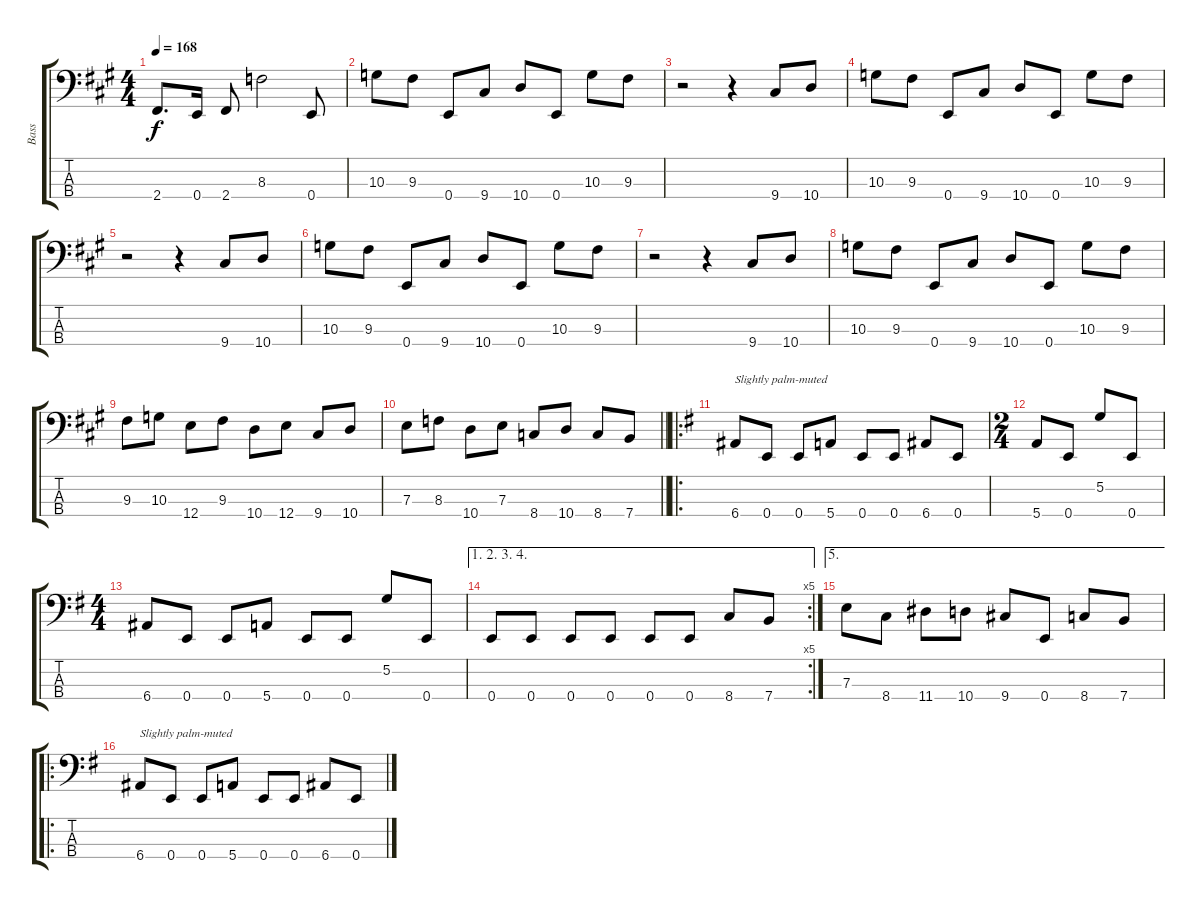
\track ("Bass" "Bass") {instrument electricbasspick}
\staff {score tabs}
\tuning (G2 D2 A1 E1) {hide}
\ts (4 4)
\tempo 168
\clef f4
\ks a
2.4.8{d dy f} 0.4.16 2.4.8 8.3.2 0.4.8 |
10.3.8 9.3.8 0.4.8 9.4.8 10.4.8 0.4.8 10.3.8 9.3.8 |
r.2 r.4 9.4.8 10.4.8 |
10.3.8 9.3.8 0.4.8 9.4.8 10.4.8 0.4.8 10.3.8 9.3.8 |
r.2 r.4 9.4.8 10.4.8 |
10.3.8 9.3.8 0.4.8 9.4.8 10.4.8 0.4.8 10.3.8 9.3.8 |
r.2 r.4 9.4.8 10.4.8 |
10.3.8 9.3.8 0.4.8 9.4.8 10.4.8 0.4.8 10.3.8 9.3.8 |
9.3.8 10.3.8 12.4.8 9.3.8 10.4.8 12.4.8 9.4.8 10.4.8 |
\barLineRight lightlight
7.3.8 8.3.8 10.4.8 7.3.8 8.4.8 10.4.8 8.4.8 7.4.8 |
\ro
\ks g
6.4.8{txt "Slightly palm-muted"} 0.4.8 0.4.8 5.4.8 0.4.8 0.4.8 6.4.8 0.4.8 |
\ts (2 4)
5.4.8 0.4.8 5.2.8 0.4.8 |
\ts (4 4)
6.4.8 0.4.8 0.4.8 5.4.8 0.4.8 0.4.8 5.2.8 0.4.8 |
\ae (1 2 3 4)
\rc 5
0.4.8 0.4.8 0.4.8 0.4.8 0.4.8 0.4.8 8.4.8 7.4.8 |
\ae 5
7.3.8 8.4.8 11.4.8 10.4.8 9.4.8 0.4.8 8.4.8 7.4.8 |
\ro
6.4.8{txt "Slightly palm-muted"} 0.4.8 0.4.8 5.4.8 0.4.8 0.4.8 6.4.8 0.4.8
